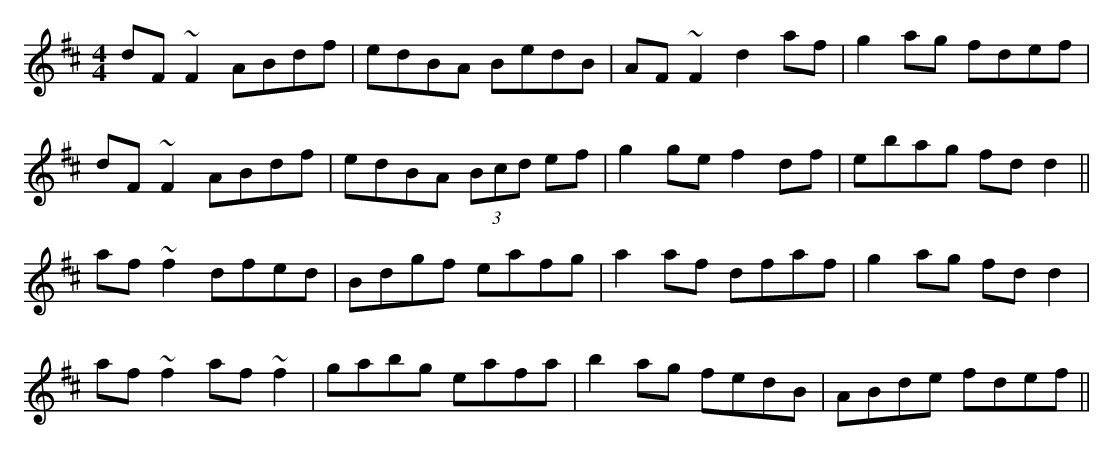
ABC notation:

X:1
M:4/4
K:D
dF~F2 ABdf|edBA BedB|AF~F2 d2af|g2ag fdef|
dF~F2 ABdf|edBA (3Bcd ef|g2ge f2df|ebag fdd2||
af~f2 dfed|Bdgf eafg|a2af dfaf|g2ag fdd2|
af~f2 af~f2|gabg eafa|b2ag fedB|ABde fdef||
